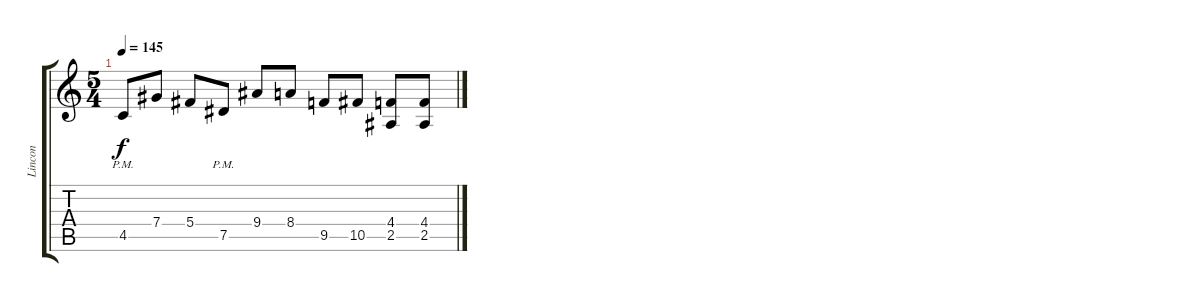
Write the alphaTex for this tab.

\track ("Lincon" "Lincon") {instrument distortionguitar}
\staff {score tabs}
\tuning (Eb4 Bb3 Gb3 Db3 Ab2 Eb2) {hide}
\ts (5 4)
\tempo 145
\clef g2
\ks c
4.5{pm}.8{dy f} 7.4.8 5.4.8 7.5{pm}.8 9.4.8 8.4.8 9.5.8 10.5.8 (4.4 2.5).8 (4.4 2.5).8
